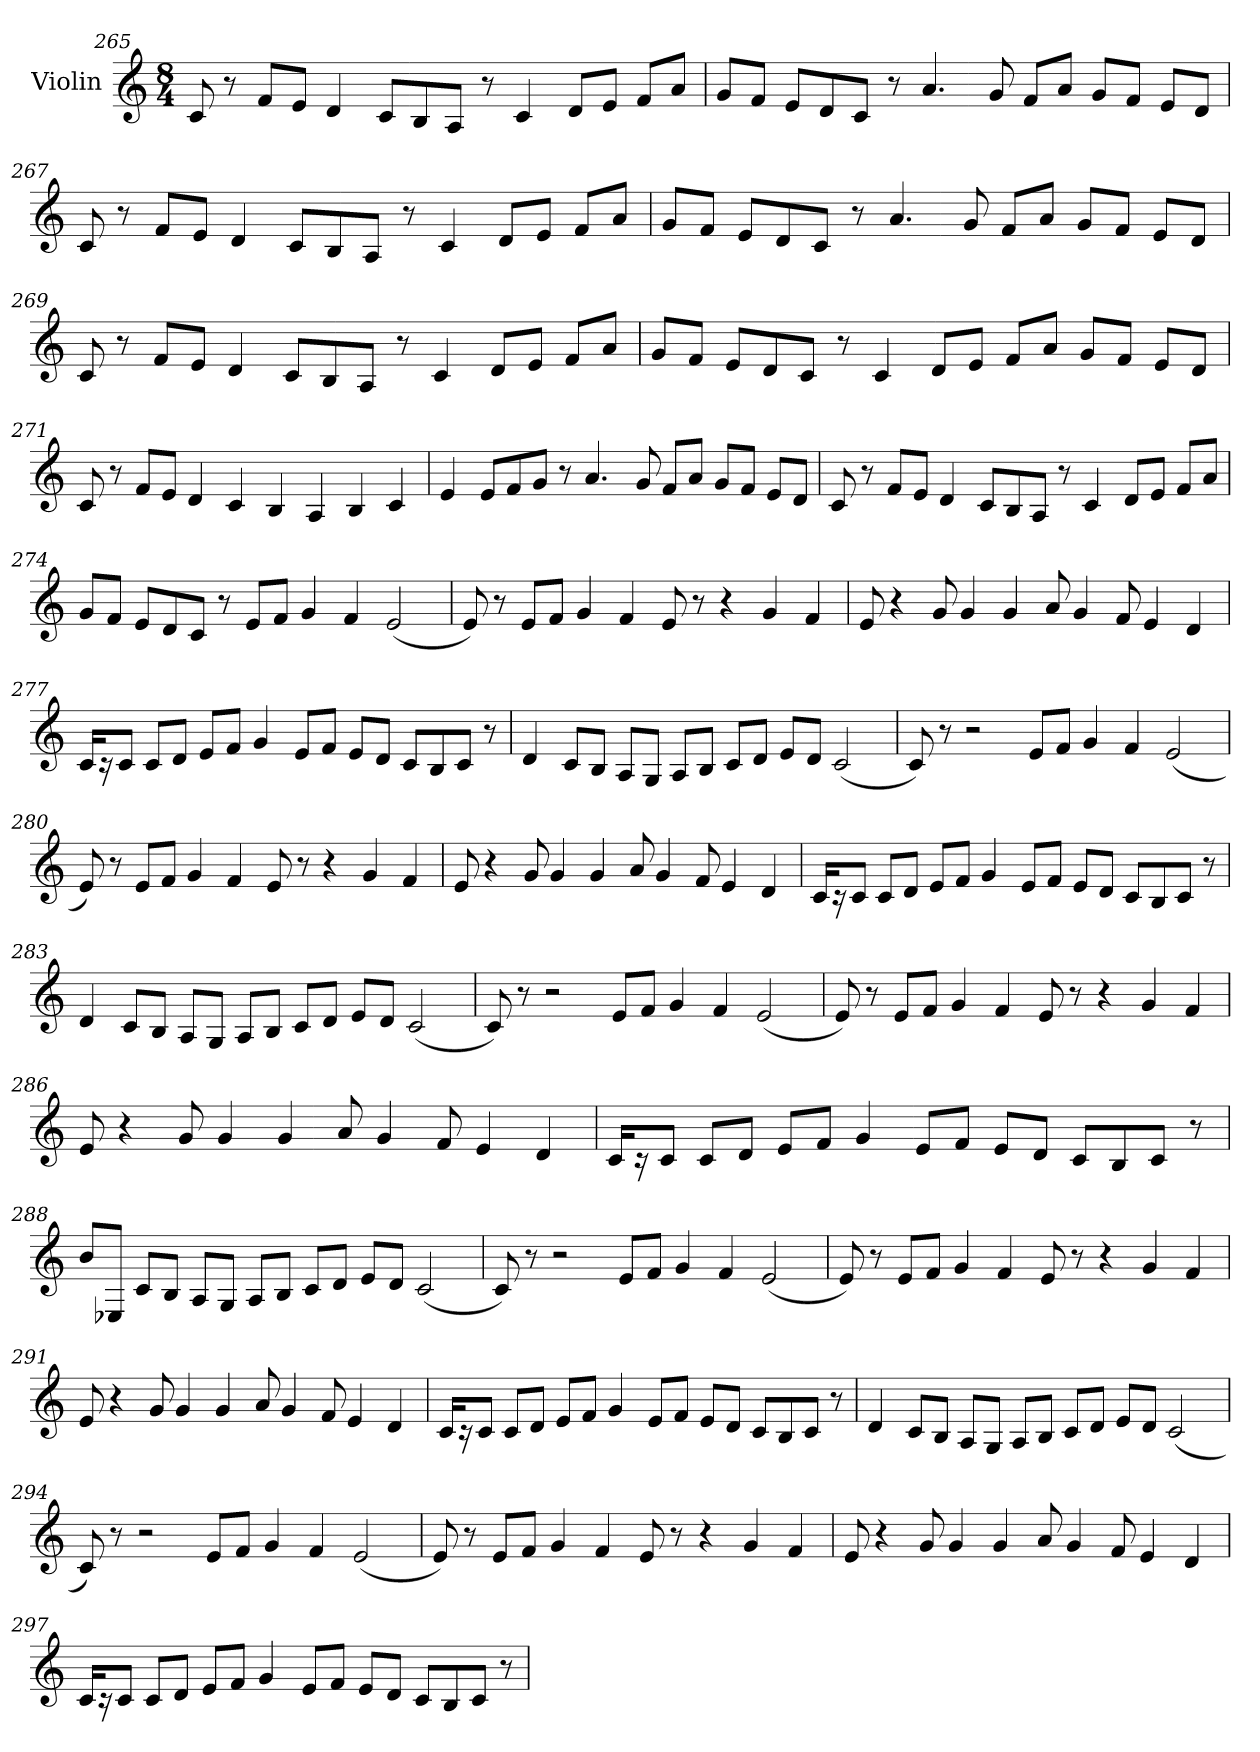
**kern
*part1
*staff1
*I"Violin
!!LO:PB:g=z
*clefG2
*k[]
*M8/4
=265
8c/
8r
8f/L
8e/J
4d/
8c/L
8B/
8A/J
8r
4c/
8d/L
8e/J
8f/L
8a/J
=266
8g/L
8f/J
8e/L
8d/
8c/J
8r
4.a/
8g/
8f/L
8a/J
8g/L
8f/J
8e/L
8d/J
!!LO:LB:g=z
=267
8c/
8r
8f/L
8e/J
4d/
8c/L
8B/
8A/J
8r
4c/
8d/L
8e/J
8f/L
8a/J
=268
8g/L
8f/J
8e/L
8d/
8c/J
8r
4.a/
8g/
8f/L
8a/J
8g/L
8f/J
8e/L
8d/J
!!LO:LB:g=z
=269
8c/
8r
8f/L
8e/J
4d/
8c/L
8B/
8A/J
8r
4c/
8d/L
8e/J
8f/L
8a/J
=270
8g/L
8f/J
8e/L
8d/
8c/J
8r
4c/
8d/L
8e/J
8f/L
8a/J
8g/L
8f/J
8e/L
8d/J
!!LO:LB:g=z
=271
8c/
8r
8f/L
8e/J
4d/
4c/
4B/
4A/
4B/
4c/
=272
4e/
8e/L
8f/
8g/J
8r
4.a/
8g/
8f/L
8a/J
8g/L
8f/J
8e/L
8d/J
!!LO:LB:g=z
=273
8c/
8r
8f/L
8e/J
4d/
8c/L
8B/
8A/J
8r
4c/
8d/L
8e/J
8f/L
8a/J
=274
8g/L
8f/J
8e/L
8d/
8c/J
8r
8e/L
8f/J
4g/
4f/
(<2e/
!!LO:LB:g=z
=275
8e/)
8r
8e/L
8f/J
4g/
4f/
8e/
8r
4r
4g/
4f/
=276
8e/
4r
8g/
4g/
4g/
8a/
4g/
8f/
4e/
4d/
!!LO:LB:g=z
=277
16c/KL
16r
8c/J
8c/L
8d/J
8e/L
8f/J
4g/
8e/L
8f/J
8e/L
8d/J
8c/L
8B/
8c/J
8r
=278
4d/
8c/L
8B/J
8A/L
8G/J
8A/L
8B/J
8c/L
8d/J
8e/L
8d/J
(<2c/
!!LO:LB:g=z
=279
8c/)
8r
2r
8e/L
8f/J
4g/
4f/
(<2e/
=280
8e/)
8r
8e/L
8f/J
4g/
4f/
8e/
8r
4r
4g/
4f/
!!LO:PB:g=z
=281
8e/
4r
8g/
4g/
4g/
8a/
4g/
8f/
4e/
4d/
=282
16c/KL
16r
8c/J
8c/L
8d/J
8e/L
8f/J
4g/
8e/L
8f/J
8e/L
8d/J
8c/L
8B/
8c/J
8r
!!LO:LB:g=z
=283
4d/
8c/L
8B/J
8A/L
8G/J
8A/L
8B/J
8c/L
8d/J
8e/L
8d/J
(<2c/
=284
8c/)
8r
2r
8e/L
8f/J
4g/
4f/
(<2e/
!!LO:LB:g=z
=285
8e/)
8r
8e/L
8f/J
4g/
4f/
8e/
8r
4r
4g/
4f/
=286
8e/
4r
8g/
4g/
4g/
8a/
4g/
8f/
4e/
4d/
!!LO:LB:g=z
=287
16c/KL
16r
8c/J
8c/L
8d/J
8e/L
8f/J
4g/
8e/L
8f/J
8e/L
8d/J
8c/L
8B/
8c/J
8r
=288
8b/L
8E-X/J
8c/L
8B/J
8A/L
8G/J
8A/L
8B/J
8c/L
8d/J
8e/L
8d/J
(<2c/
!!LO:LB:g=z
=289
8c/)
8r
2r
8e/L
8f/J
4g/
4f/
(<2e/
=290
8e/)
8r
8e/L
8f/J
4g/
4f/
8e/
8r
4r
4g/
4f/
!!LO:LB:g=z
=291
8e/
4r
8g/
4g/
4g/
8a/
4g/
8f/
4e/
4d/
=292
16c/KL
16r
8c/J
8c/L
8d/J
8e/L
8f/J
4g/
8e/L
8f/J
8e/L
8d/J
8c/L
8B/
8c/J
8r
!!LO:LB:g=z
=293
4d/
8c/L
8B/J
8A/L
8G/J
8A/L
8B/J
8c/L
8d/J
8e/L
8d/J
(<2c/
=294
8c/)
8r
2r
8e/L
8f/J
4g/
4f/
(<2e/
!!LO:LB:g=z
=295
8e/)
8r
8e/L
8f/J
4g/
4f/
8e/
8r
4r
4g/
4f/
=296
8e/
4r
8g/
4g/
4g/
8a/
4g/
8f/
4e/
4d/
!!LO:PB:g=z
=297
16c/KL
16r
8c/J
8c/L
8d/J
8e/L
8f/J
4g/
8e/L
8f/J
8e/L
8d/J
8c/L
8B/
8c/J
8r
=
*-
